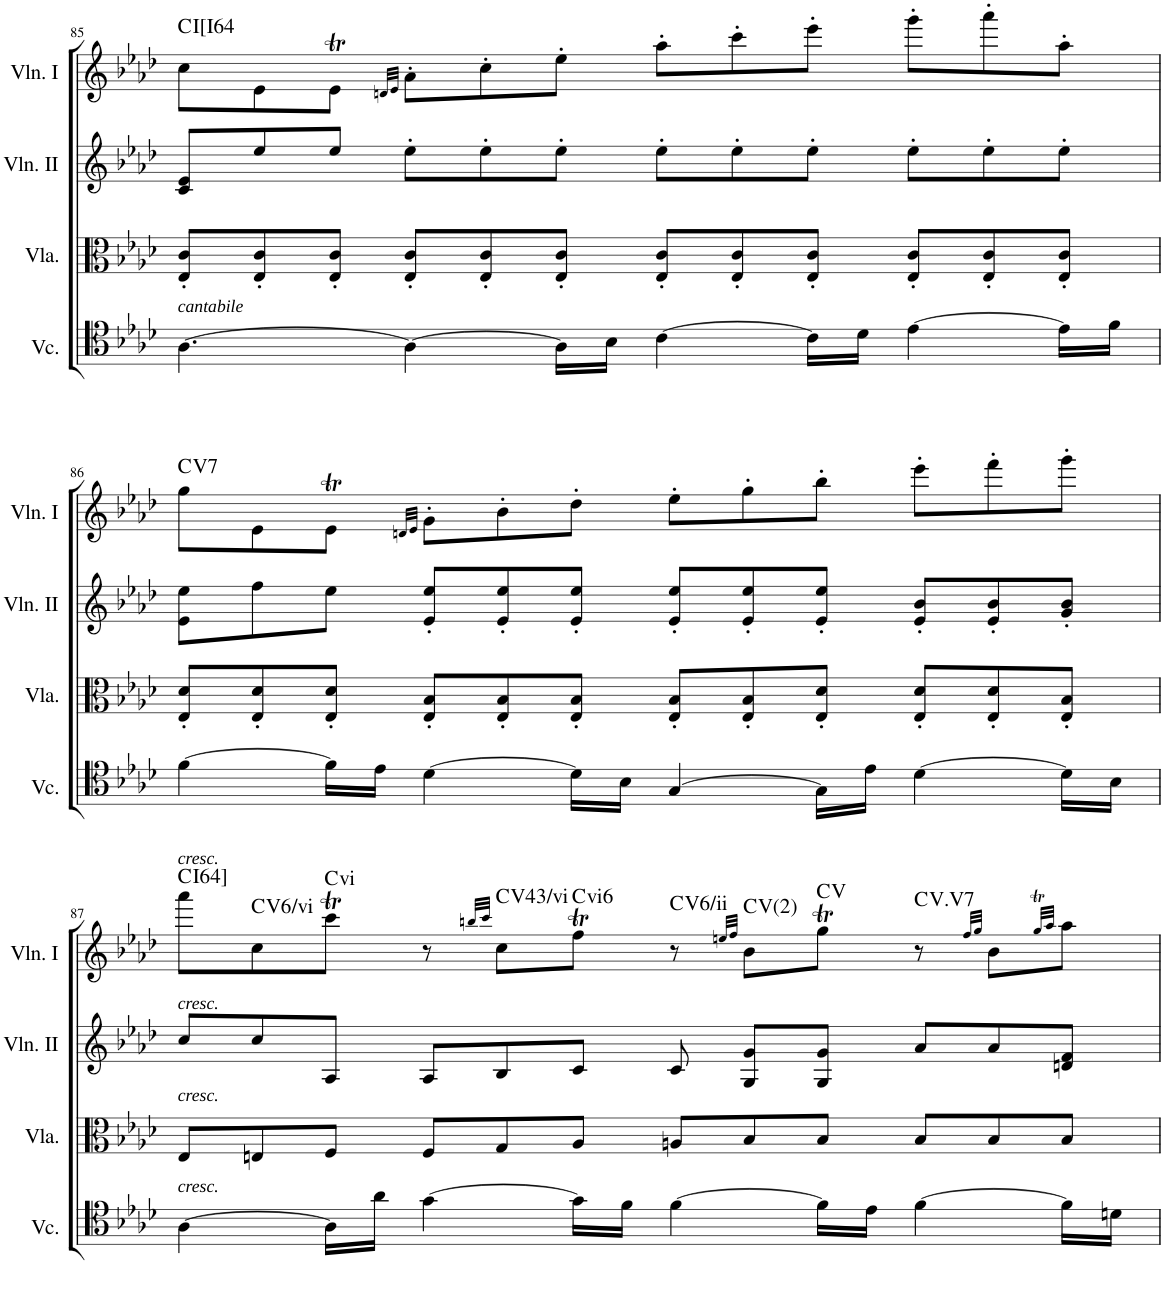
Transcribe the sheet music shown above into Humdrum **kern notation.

**kern	**kern	**kern	**kern	**harte
*part4	*part3	*part2	*part1	*part1
*staff4	*staff3	*staff2	*staff1	*
*I"Violoncello	*I"Viola	*I"Violin II	*I"Violin I	*
*I'Vc.	*I'Vla.	*I'Vln. II	*I'Vln. I	*
!!LO:PB:g=z
*clefC4	*clefC3	*clefG2	*clefG2	*
*k[b-e-a-d-]	*k[b-e-a-d-]	*k[b-e-a-d-]	*k[b-e-a-d-]	*
*M12/8	*M12/8	*M12/8	*M12/8	*
=85	=85	=85	=85	=85
!LO:TX:a:i:t=cantabile	!	!	!	!LO:H:kt=64
[4.A-\	8E-/' 8c/'L	8c/ 8e-/L	8cc\L	C:maj
.	8E-/' 8c/'	8ee-/	8e-\	.
.	8E-/' 8c/'J	8ee-/J	8e-T\J	.
.	.	.	32qdn/LLL	.
.	.	.	32qe-/JJJ	.
4A-\_	8E-/' 8c/'L	8ee-'\L	8a-'\L	.
.	8E-/' 8c/'	8ee-'\	8cc'\	.
16A-\LL]	8E-/' 8c/'J	8ee-'\J	8ee-'\J	.
16B-\JJ	.	.	.	.
[4c\	8E-/' 8c/'L	8ee-'\L	8aa-'\L	.
.	8E-/' 8c/'	8ee-'\	8ccc'\	.
16c\LL]	8E-/' 8c/'J	8ee-'\J	8eee-'\J	.
16d-\JJ	.	.	.	.
[4e-\	8E-/' 8c/'L	8ee-'\L	8ggg'\L	.
.	8E-/' 8c/'	8ee-'\	8aaa-'\	.
16e-\LL]	8E-/' 8c/'J	8ee-'\J	8aa-'\J	.
16f\JJ	.	.	.	.
!!LO:LB:g=z
=86	=86	=86	=86	=86
!	!	!	!	!LO:H:kt=7
[4f\	8E-/' 8d-/'L	8e-\ 8ee-\L	8gg\L	C:7
.	8E-/' 8d-/'	8ff\	8e-\	.
16f\LL]	8E-/' 8d-/'J	8ee-\J	8e-T\J	.
16e-\JJ	.	.	.	.
.	.	.	32qdn/LLL	.
.	.	.	32qe-/JJJ	.
[4d-\	8E-/' 8B-/'L	8e-/' 8ee-/'L	8g'\L	.
.	8E-/' 8B-/'	8e-/' 8ee-/'	8b-'\	.
16d-\LL]	8E-/' 8B-/'J	8e-/' 8ee-/'J	8dd-'\J	.
16B-\JJ	.	.	.	.
[4G/	8E-/' 8B-/'L	8e-/' 8ee-/'L	8ee-'\L	.
.	8E-/' 8B-/'	8e-/' 8ee-/'	8gg'\	.
16G\LL]	8E-/' 8d-/'J	8e-/' 8ee-/'J	8bb-'\J	.
16e-\JJ	.	.	.	.
[4d-\	8E-/' 8d-/'L	8e-/' 8b-/'L	8eee-'\L	.
.	8E-/' 8d-/'	8e-/' 8b-/'	8fff'\	.
16d-\LL]	8E-/' 8B-/'J	8g/' 8b-/'J	8ggg'\J	.
16B-\JJ	.	.	.	.
!!LO:LB:g=z
=87	=87	=87	=87	=87
!	!	!	!LO:TX:a:i:t=cresc.	!
!	!	!LO:TX:a:i:t=cresc.	!	!
!	!LO:TX:a:i:t=cresc.	!	!	!
!LO:TX:a:i:t=cresc.	!	!	!	!LO:H:kt=64
[4A-\	8E-/L	8cc/L	8aaa-\L	C:maj
!	!	!	!	!LO:H:kt=6/
.	8En/	8cc/	8cc\	C:maj
!	!	!	!	!LO:H:kt=vi
16A-\LL]	8F/J	8A-/J	8ccct\J	.
16a-\JJ	.	.	.	.
[4g\	8F/L	8A-/L	8r	.
.	.	.	32qbbn/LLL	.
.	.	.	32qccc/JJJ	.
!	!	!	!	!LO:H:kt=43/
.	8G/	8B-/	8cc\L	C:maj
!	!	!	!	!LO:H:kt=vi
16g\LL]	8A-/J	8c/J	8ffT\J	.
16f\JJ	.	.	.	.
!	!	!	!	!LO:H:kt=6/
[4f\	8An/L	8c/	8r	C:maj
.	.	.	32qeen/LLL	.
.	.	.	32qff/JJJ	.
.	8B-/	8G/ 8g/L	8b-\L	C:maj(2)
16f\LL]	8B-/J	8G/ 8g/J	8ggt\J	C:maj
16e-\JJ	.	.	.	.
!	!	!	!	!LO:H:kt=7
[4f\	8B-/L	8a-/L	8r	C:7
.	.	.	32qff/LLL	.
.	.	.	32qgg/JJJ	.
.	8B-/	8a-/	8b-\L	.
.	.	.	32qgg>/LLL	.
.	.	.	32qaa-/JJJ	.
16f\LL]	8B-/J	8dn/ 8f/J	8aa-\J	.
16dn\JJ	.	.	.	.
=	=	=	=	=
*-	*-	*-	*-	*-
